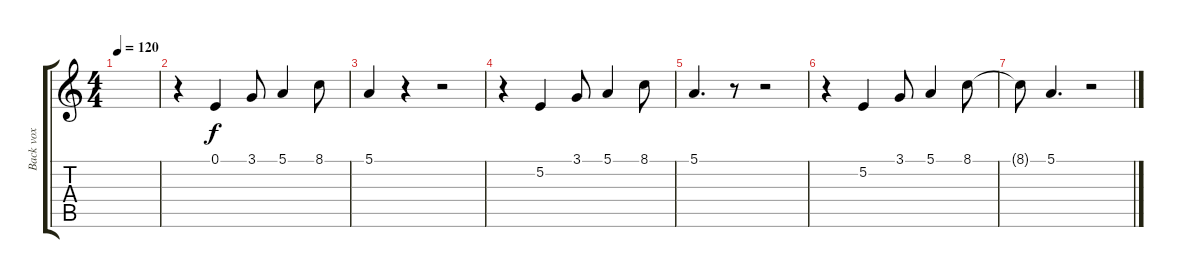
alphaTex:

\track ("Back vox" "Back vox") {instrument tenorsax}
\staff {score tabs}
\tuning (E4 B3 G3 D3 A2 E2) {hide}
\ts (4 4)
\tempo 120
\clef g2
\ks c
|
r.4 0.1.4 3.1.8 5.1.4 8.1.8 |
5.1.4 r.4 r.2 |
r.4 5.2.4 3.1.8 5.1.4 8.1.8 |
5.1.4{d} r.8 r.2 |
r.4 5.2.4 3.1.8 5.1.4 8.1.8 |
8.1{t}.8 5.1.4{d} r.2
